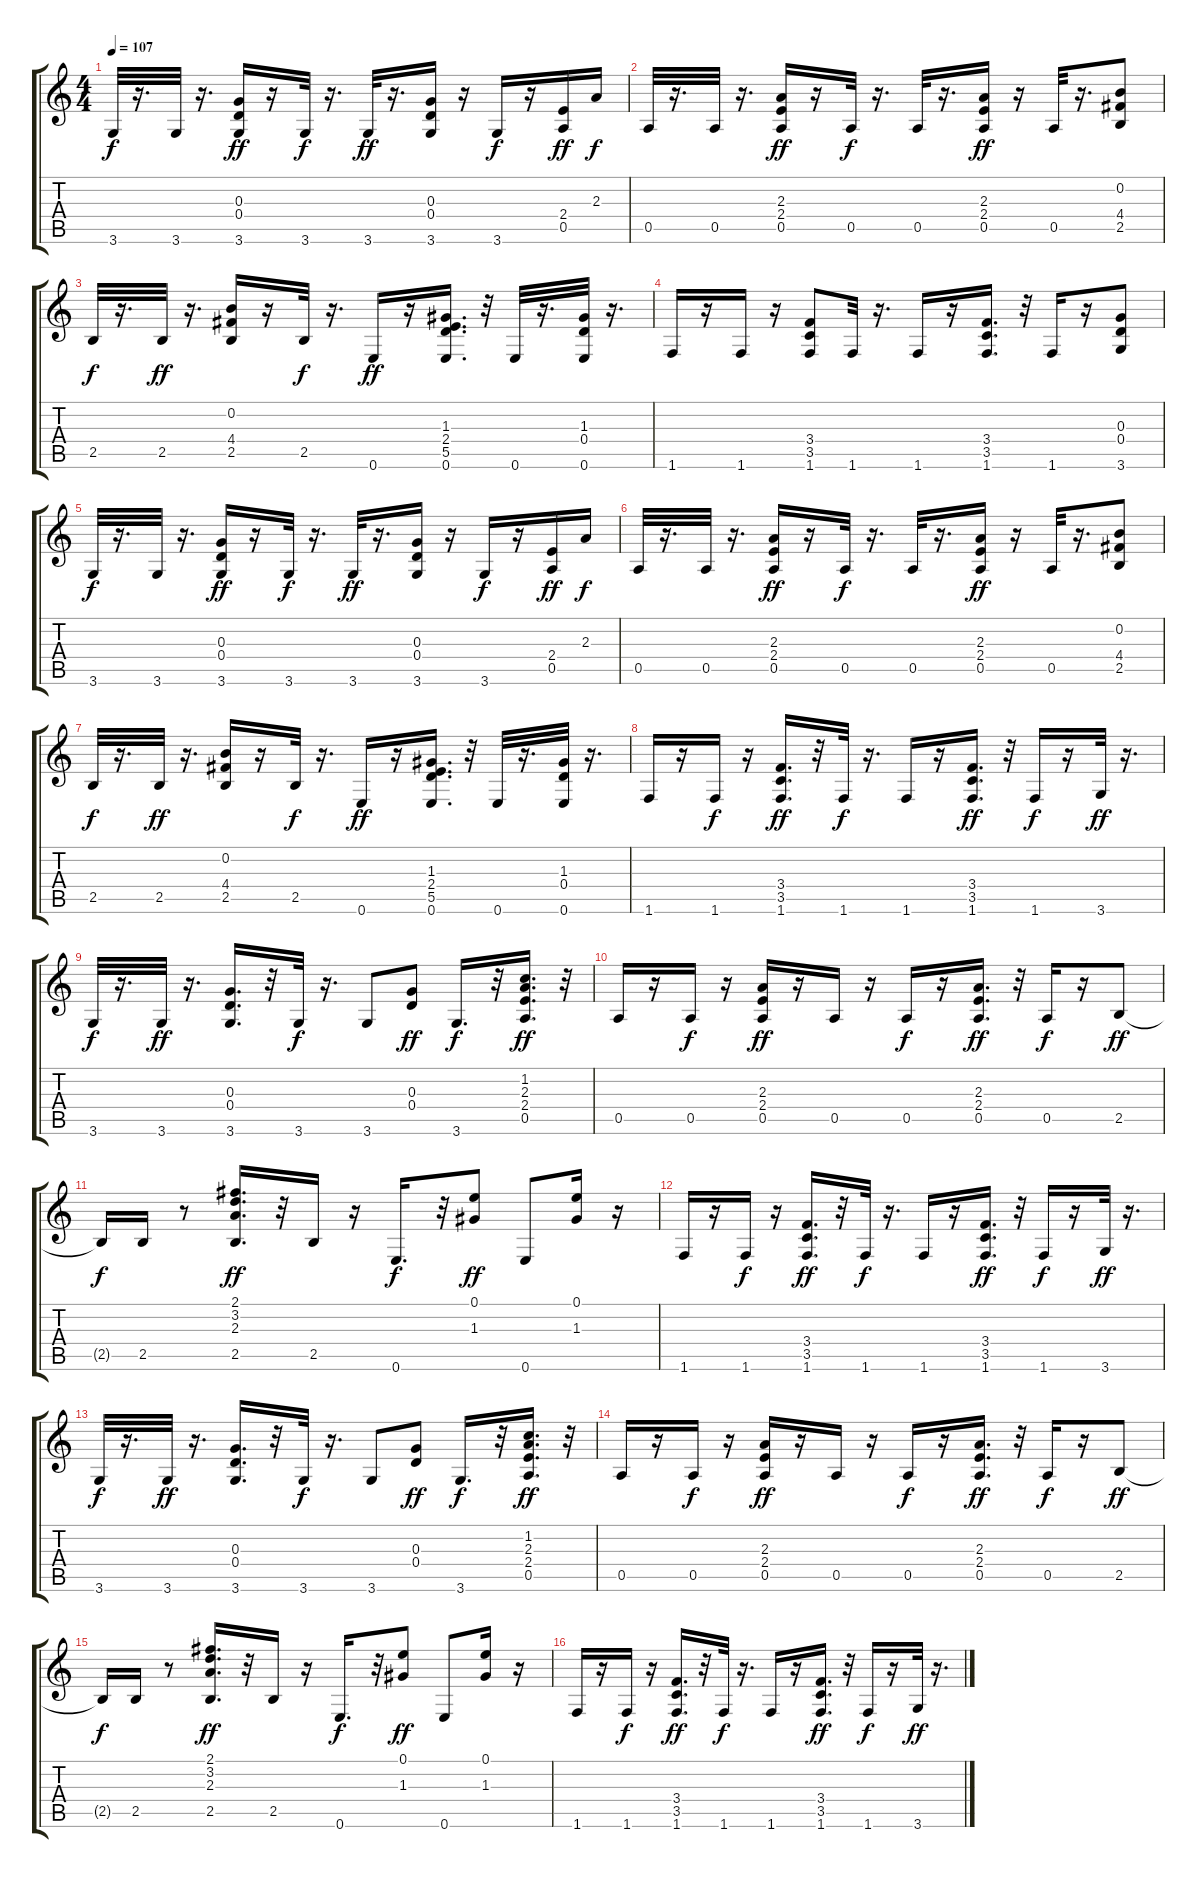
\track "" {instrument electricguitarmuted}
\staff {score tabs}
\tuning (E4 B3 G3 D3 A2 E2) {hide}
\ts (4 4)
\tempo 107
\clef g2
\ks c
3.6.32{dy f} r.16{d} 3.6.32 r.16{d} (0.3 0.4 3.6).16{dy ff} r.16 3.6.32{dy f} r.16{d} 3.6.32{dy ff} r.16{d} (0.3 0.4 3.6).16 r.16 3.6.16{dy f} r.16 (2.4 0.5).16{dy ff} 2.3.16{dy f} |
0.5.32 r.16{d} 0.5.32 r.16{d} (2.3 2.4 0.5).16{dy ff} r.16 0.5.32{dy f} r.16{d} 0.5.32 r.16{d} (2.3 2.4 0.5).16{dy ff} r.16 0.5.32 r.16{d} (0.2 4.4 2.5).8 |
2.5.32{dy f} r.16{d} 2.5.32{dy ff} r.16{d} (0.2 4.4 2.5).16 r.16 2.5.32{dy f} r.16{d} 0.6.16{dy ff} r.16 (1.3 2.4 5.5 0.6).16{d} r.32 0.6.32 r.16{d} (1.3 0.4 0.6).32 r.16{d} |
1.6.16 r.16 1.6.16 r.16 (3.4 3.5 1.6).8 1.6.32 r.16{d} 1.6.16 r.16 (3.4 3.5 1.6).16{d} r.32 1.6.16 r.16 (0.3 0.4 3.6).8 |
3.6.32{dy f} r.16{d} 3.6.32 r.16{d} (0.3 0.4 3.6).16{dy ff} r.16 3.6.32{dy f} r.16{d} 3.6.32{dy ff} r.16{d} (0.3 0.4 3.6).16 r.16 3.6.16{dy f} r.16 (2.4 0.5).16{dy ff} 2.3.16{dy f} |
0.5.32 r.16{d} 0.5.32 r.16{d} (2.3 2.4 0.5).16{dy ff} r.16 0.5.32{dy f} r.16{d} 0.5.32 r.16{d} (2.3 2.4 0.5).16{dy ff} r.16 0.5.32 r.16{d} (0.2 4.4 2.5).8 |
2.5.32{dy f} r.16{d} 2.5.32{dy ff} r.16{d} (0.2 4.4 2.5).16 r.16 2.5.32{dy f} r.16{d} 0.6.16{dy ff} r.16 (1.3 2.4 5.5 0.6).16{d} r.32 0.6.32 r.16{d} (1.3 0.4 0.6).32 r.16{d} |
1.6.16 r.16 1.6.16{dy f} r.16 (3.4 3.5 1.6).16{d dy ff} r.32 1.6.32{dy f} r.16{d} 1.6.16 r.16 (3.4 3.5 1.6).16{d dy ff} r.32 1.6.16{dy f} r.16 3.6.32{dy ff} r.16{d} |
3.6.32{dy f} r.16{d} 3.6.32{dy ff} r.16{d} (0.3 0.4 3.6).16{d} r.32 3.6.32{dy f} r.16{d} 3.6.8 (0.3 0.4).8{dy ff} 3.6.16{d dy f} r.32 (1.2 2.3 2.4 0.5).16{d dy ff} r.32 |
0.5.16 r.16 0.5.16{dy f} r.16 (2.3 2.4 0.5).16{dy ff} r.16 0.5.16 r.16 0.5.16{dy f} r.16 (2.3 2.4 0.5).16{d dy ff} r.32 0.5.16{dy f} r.16 2.5.8{dy ff} |
2.5{t}.16{dy f} 2.5.16 r.8 (2.1 3.2 2.3 2.5).16{d dy ff} r.32 2.5.16 r.16 0.6.16{d dy f} r.32 (0.1 1.3).8{dy ff} 0.6.8 (0.1 1.3).16 r.16 |
1.6.16 r.16 1.6.16{dy f} r.16 (3.4 3.5 1.6).16{d dy ff} r.32 1.6.32{dy f} r.16{d} 1.6.16 r.16 (3.4 3.5 1.6).16{d dy ff} r.32 1.6.16{dy f} r.16 3.6.32{dy ff} r.16{d} |
3.6.32{dy f} r.16{d} 3.6.32{dy ff} r.16{d} (0.3 0.4 3.6).16{d} r.32 3.6.32{dy f} r.16{d} 3.6.8 (0.3 0.4).8{dy ff} 3.6.16{d dy f} r.32 (1.2 2.3 2.4 0.5).16{d dy ff} r.32 |
0.5.16 r.16 0.5.16{dy f} r.16 (2.3 2.4 0.5).16{dy ff} r.16 0.5.16 r.16 0.5.16{dy f} r.16 (2.3 2.4 0.5).16{d dy ff} r.32 0.5.16{dy f} r.16 2.5.8{dy ff} |
2.5{t}.16{dy f} 2.5.16 r.8 (2.1 3.2 2.3 2.5).16{d dy ff} r.32 2.5.16 r.16 0.6.16{d dy f} r.32 (0.1 1.3).8{dy ff} 0.6.8 (0.1 1.3).16 r.16 |
1.6.16 r.16 1.6.16{dy f} r.16 (3.4 3.5 1.6).16{d dy ff} r.32 1.6.32{dy f} r.16{d} 1.6.16 r.16 (3.4 3.5 1.6).16{d dy ff} r.32 1.6.16{dy f} r.16 3.6.32{dy ff} r.16{d}
